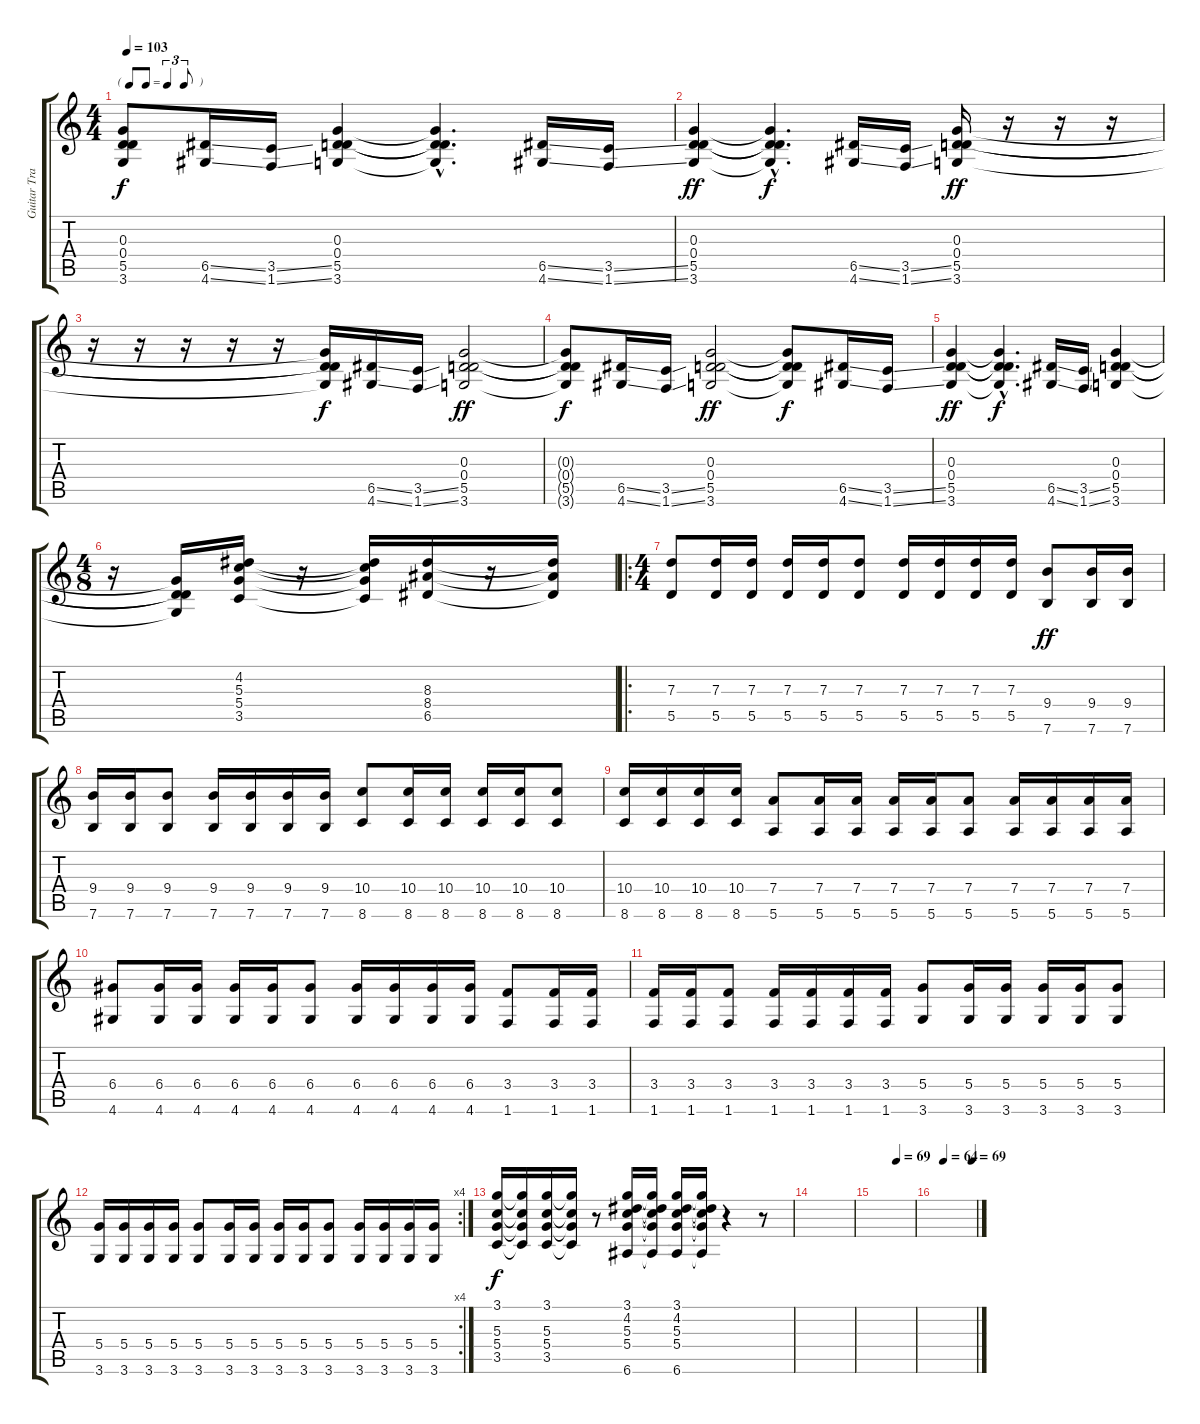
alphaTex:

\track ("Guitar Track 1" "Guitar Tra") {instrument overdrivenguitar}
\staff {score tabs}
\tuning (E4 B3 G3 D3 A2 E2) {hide}
\ts (4 4)
\tf triplet8th
\tempo 103
\clef g2
\ks c
(0.3{t} 0.4{t} 5.5{t} 3.6{t}).8{dy f} (6.5{ss} 4.6{ss}).16 (3.5{ss} 1.6{ss}).16 (0.3 0.4 5.5 3.6).4 (0.3{hac t} 0.4{hac t} 5.5{hac t} 3.6{hac t}).4{d} (6.5{ss} 4.6{ss}).16 (3.5{ss} 1.6{ss}).16 |
(0.3 0.4 5.5 3.6).4{dy ff} (0.3{hac t} 0.4{hac t} 5.5{hac t} 3.6{hac t}).4{d dy f} (6.5{ss} 4.6{ss}).16 (3.5{ss} 1.6{ss}).16 (0.3 0.4 5.5 3.6).16{dy ff} r.16 r.16 r.16 |
r.16 r.16 r.16 r.16 r.16 (0.3{t} 0.4{t} 5.5{t} 3.6{t}).16{dy f} (6.5{ss} 4.6{ss}).16 (3.5{ss} 1.6{ss}).16 (0.3 0.4 5.5 3.6).2{dy ff} |
(0.3{t} 0.4{t} 5.5{t} 3.6{t}).8{dy f} (6.5{ss} 4.6{ss}).16 (3.5{ss} 1.6{ss}).16 (0.3 0.4 5.5 3.6).2{dy ff} (0.3{t} 0.4{t} 5.5{t} 3.6{t}).8{dy f} (6.5{ss} 4.6{ss}).16 (3.5{ss} 1.6{ss}).16 |
(0.3 0.4 5.5 3.6).4{dy ff} (0.3{hac t} 0.4{hac t} 5.5{hac t} 3.6{hac t}).4{d dy f} (6.5{ss} 4.6{ss}).16 (3.5{ss} 1.6{ss}).16 (0.3 0.4 5.5 3.6).4 |
\ts (4 8)
r.16 (0.3{t} 0.4{t} 5.5{t} 3.6{t}).16 (4.2 5.3 5.4 3.5).16 r.16 (4.2{t} 5.3{t} 5.4{t} 3.5{t}).16 (8.3 8.4 6.5).16 r.16 (8.3{t} 8.4{t} 6.5{t}).16 |
\ro
\ts (4 4)
(7.3 5.5).8 (7.3 5.5).16 (7.3 5.5).16 (7.3 5.5).16 (7.3 5.5).16 (7.3 5.5).8 (7.3 5.5).16 (7.3 5.5).16 (7.3 5.5).16 (7.3 5.5).16 (9.4 7.6).8{dy ff} (9.4 7.6).16 (9.4 7.6).16 |
(9.4 7.6).16 (9.4 7.6).16 (9.4 7.6).8 (9.4 7.6).16 (9.4 7.6).16 (9.4 7.6).16 (9.4 7.6).16 (10.4 8.6).8 (10.4 8.6).16 (10.4 8.6).16 (10.4 8.6).16 (10.4 8.6).16 (10.4 8.6).8 |
(10.4 8.6).16 (10.4 8.6).16 (10.4 8.6).16 (10.4 8.6).16 (7.4 5.6).8 (7.4 5.6).16 (7.4 5.6).16 (7.4 5.6).16 (7.4 5.6).16 (7.4 5.6).8 (7.4 5.6).16 (7.4 5.6).16 (7.4 5.6).16 (7.4 5.6).16 |
(6.4 4.6).8 (6.4 4.6).16 (6.4 4.6).16 (6.4 4.6).16 (6.4 4.6).16 (6.4 4.6).8 (6.4 4.6).16 (6.4 4.6).16 (6.4 4.6).16 (6.4 4.6).16 (3.4 1.6).8 (3.4 1.6).16 (3.4 1.6).16 |
(3.4 1.6).16 (3.4 1.6).16 (3.4 1.6).8 (3.4 1.6).16 (3.4 1.6).16 (3.4 1.6).16 (3.4 1.6).16 (5.4 3.6).8 (5.4 3.6).16 (5.4 3.6).16 (5.4 3.6).16 (5.4 3.6).16 (5.4 3.6).8 |
\rc 4
(5.4 3.6).16 (5.4 3.6).16 (5.4 3.6).16 (5.4 3.6).16 (5.4 3.6).8 (5.4 3.6).16 (5.4 3.6).16 (5.4 3.6).16 (5.4 3.6).16 (5.4 3.6).8 (5.4 3.6).16 (5.4 3.6).16 (5.4 3.6).16 (5.4 3.6).16 |
(3.1 5.3 5.4 3.5).16{dy f} (3.1{t} 5.3{t} 5.4{t} 3.5{t}).16 (3.1 5.3 5.4 3.5).16 (3.1{t} 5.3{t} 5.4{t} 3.5{t}).16 r.8 (3.1 4.2 5.3 5.4 6.6).16 (3.1{t} 4.2{t} 5.3{t} 5.4{t} 6.6{t}).16 (3.1 4.2 5.3 5.4 6.6).16 (3.1{t} 4.2{t} 5.3{t} 5.4{t} 6.6{t}).16 r.4 r.8 |
|
\tempo (69 0.5625)
|
\tempo (64 0.21875)
\tempo (69 0.90625)
